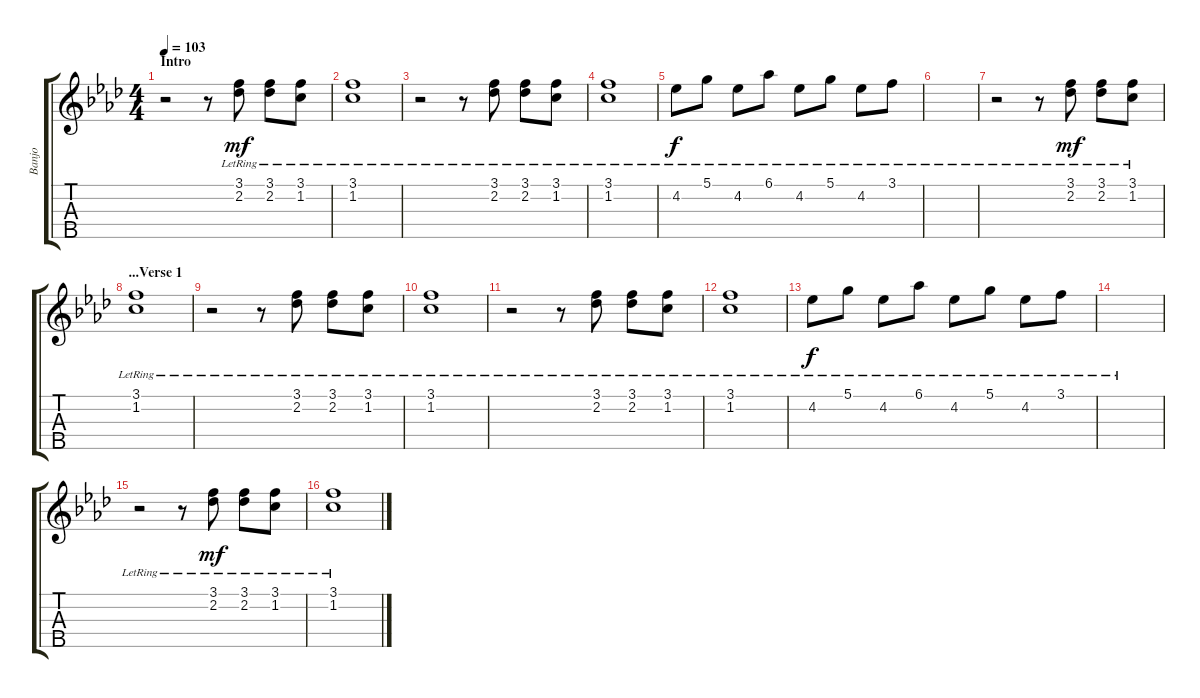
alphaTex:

\track ("Banjo" "Banjo") {instrument banjo}
\staff {score tabs}
\tuning (D4 B3 G3 D3 G4) {hide}
\displaytranspose 12
\ts (4 4)
\section ("" "Intro")
\tempo 103
\clef g2
\ks ab
r.2{dy mf instrument banjo} r.8 (3.1{lr} 2.2{lr}).8 (3.1{lr} 2.2{lr}).8 (3.1{lr} 1.2{lr}).8 |
(3.1{lr} 1.2{lr}).1 |
r.2 r.8 (3.1{lr} 2.2{lr}).8 (3.1{lr} 2.2{lr}).8 (3.1{lr} 1.2{lr}).8 |
(3.1{lr} 1.2{lr}).1 |
4.2{lr}.8{dy f} 5.1{lr}.8 4.2{lr}.8 6.1{lr}.8 4.2{lr}.8 5.1{lr}.8 4.2{lr}.8 3.1{lr}.8 |
|
r.2 r.8 (3.1{lr} 2.2{lr}).8{dy mf} (3.1{lr} 2.2{lr}).8 (3.1{lr} 1.2{lr}).8 |
\section ("" "...Verse 1")
(3.1{lr} 1.2{lr}).1 |
r.2 r.8 (3.1{lr} 2.2{lr}).8 (3.1{lr} 2.2{lr}).8 (3.1{lr} 1.2{lr}).8 |
(3.1{lr} 1.2{lr}).1 |
r.2 r.8 (3.1{lr} 2.2{lr}).8 (3.1{lr} 2.2{lr}).8 (3.1{lr} 1.2{lr}).8 |
(3.1{lr} 1.2{lr}).1 |
4.2{lr}.8{dy f} 5.1{lr}.8 4.2{lr}.8 6.1{lr}.8 4.2{lr}.8 5.1{lr}.8 4.2{lr}.8 3.1{lr}.8 |
|
r.2 r.8 (3.1{lr} 2.2{lr}).8{dy mf} (3.1{lr} 2.2{lr}).8 (3.1{lr} 1.2{lr}).8 |
(3.1{lr} 1.2{lr}).1
